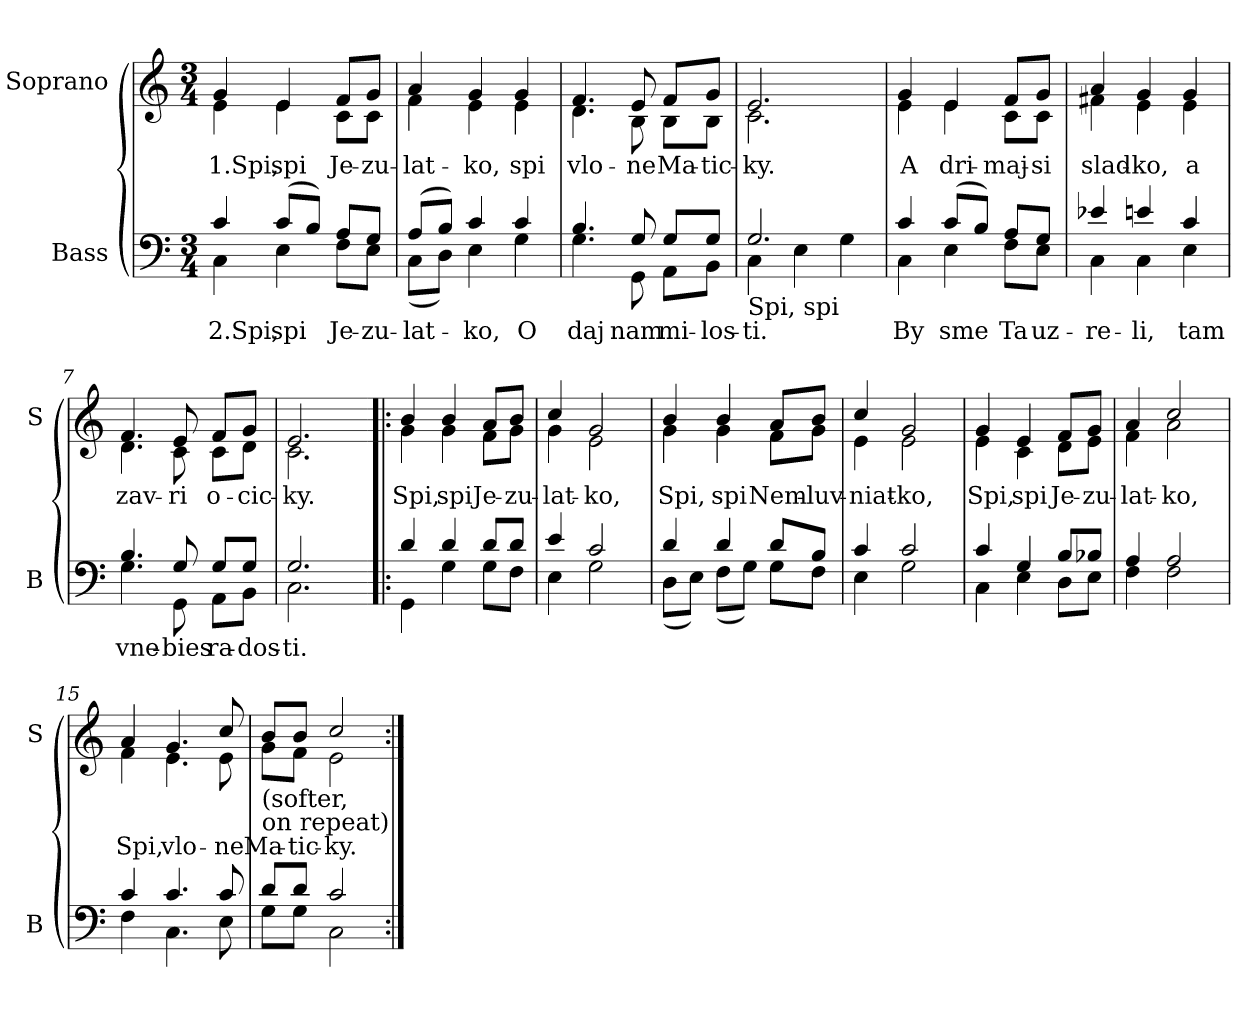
**kern	**text	**kern	**text
*part2	*part2	*part1	*part1
*staff2	*staff2	*staff1	*staff1
*I"Bass	*	*I"Soprano	*
*I'B	*	*I'S	*
*clefF4	*	*clefG2	*
*k[]	*	*k[]	*
*C:	*	*C:	*
*M3/4	*	*M3/4	*
=1	=1	=1	=1
!	!LO:LY:a	!	!LO:LY:b
*^	*	*^	*
4c/	4C\	2.Spi,	4g/	4e\	1.Spi,
!	!	!LO:LY:a	!	!	!LO:LY:b
(>8c/L	4E\	spi	4e/	4e\	spi
8B/J)	.	.	.	.	.
!	!	!LO:LY:a	!	!	!LO:LY:b
8A/L	8F\L	Je-	8f/L	8c\L	Je-
!	!	!LO:LY:a	!	!	!LO:LY:b
8G/J	8E\J	-zu-	8g/J	8c\J	-zu-
=2	=2	=2	=2	=2	=2
!	!	!LO:LY:a	!	!	!LO:LY:b
!	!	!	!	!	!LO:LY:b
(>8A/L	(<8C\L	-lat-	4a/	4f\	lat-
8B/J)	8D\J)	.	.	.	.
!	!	!LO:LY:a	!	!	!LO:LY:b
4c/	4E\	-ko,	4g/	4e\	-ko,
!	!	!LO:LY:a	!	!	!LO:LY:b
4c/	4G\	O	4g/	4e\	spi
=3	=3	=3	=3	=3	=3
!	!	!LO:LY:a	!	!	!LO:LY:b
4.B/	4.G\	daj	4.f/	4.d\	-vlo-
!	!	!LO:LY:a	!	!	!LO:LY:b
8G/	8GG\	nam	8e/	8B\	-ne
!	!	!LO:LY:a	!	!	!LO:LY:b
8G/L	8AA\L	mi-	8f/L	8B\L	Ma-
!	!	!LO:LY:a	!	!	!LO:LY:b
8G/J	8BB\J	-los-	8g/J	8B\J	-tic-
=4	=4	=4	=4	=4	=4
!LO:TX:b:t=Spi, spi	!	!	!	!	!
!	!	!LO:LY:a	!	!	!LO:LY:b
2.G/	4C\	-ti.	2.e/	2.c\	-ky.
.	4E\	.	.	.	.
.	4G\	.	.	.	.
!!LO:LB:g=z	!!
=5	=5	=5	=5	=5	=5
!	!	!LO:LY:a	!	!	!LO:LY:b
4c/	4C\	By	4g/	4e\	A
!	!	!LO:LY:a	!	!	!LO:LY:b
(>8c/L	4E\	sme	4e/	4e\	dri-
8B/J)	.	.	.	.	.
!	!	!LO:LY:a	!	!	!LO:LY:b
8A/L	8F\L	Ta	8f/L	8c\L	-maj-
!	!	!LO:LY:a	!	!	!LO:LY:b
8G/J	8E\J	uz-	8g/J	8c\J	-si
=6	=6	=6	=6	=6	=6
!	!	!LO:LY:a	!	!	!LO:LY:b
4e-X/	4C\	-re-	4a/	4f#X\	slad-
!	!	!LO:LY:a	!	!	!LO:LY:b
4en/	4C\	-li,	4g/	4e\	-ko,
!	!	!LO:LY:a	!	!	!LO:LY:b
4c/	4E\	tam	4g/	4e\	a
=7	=7	=7	=7	=7	=7
!	!	!LO:LY:a	!	!	!LO:LY:b
4.B/	4.G\	vne-	4.f/	4.d\	zav-
!	!	!LO:LY:a	!	!	!LO:LY:b
8G/	8GG\	-bies	8e/	8c\	-ri
!	!	!LO:LY:a	!	!	!LO:LY:b
8G/L	8AA\L	ra-	8f/L	8c\L	o-
!	!	!LO:LY:a	!	!	!LO:LY:b
8G/J	8BB\J	-dos-	8g/J	8d\J	-cic-
=8	=8	=8	=8	=8	=8
!	!	!LO:LY:a	!	!	!LO:LY:b
2.G/	2.C\	-ti.	2.e/	2.c\	-ky.
!!LO:LB:g=z	!!
=9!|:	=9!|:	=9!|:	=9!|:	=9!|:	=9!|:
!	!	!	!	!	!LO:LY:b
4d/	4GG\	.	4b/	4g\	Spi,
!	!	!	!	!	!LO:LY:b
4d/	4G\	.	4b/	4g\	spi
!	!	!	!	!	!LO:LY:b
8d/L	8G\L	.	8a/L	8f\L	Je-
!	!	!	!	!	!LO:LY:b
8d/J	8F\J	.	8b/J	8g\J	-zu-
=10	=10	=10	=10	=10	=10
!	!	!	!	!	!LO:LY:b
4e/	4E\	.	4cc/	4g\	-lat-
!	!	!	!	!	!LO:LY:b
2c/	2G\	.	2g/	2e\	-ko,
=11	=11	=11	=11	=11	=11
!	!	!	!	!	!LO:LY:b
4d/	(<8D\L	.	4b/	4g\	Spi,
.	8E\J)	.	.	.	.
!	!	!	!	!	!LO:LY:b
4d/	(<8F\L	.	4b/	4g\	spi
.	8G\J)	.	.	.	.
!	!	!	!	!	!LO:LY:b
8d/L	8G\L	.	8a/L	8f\L	Nem-
!	!	!	!	!	!LO:LY:b
8B/J	8F\J	.	8b/J	8g\J	-luv-
=12	=12	=12	=12	=12	=12
!	!	!	!	!	!LO:LY:b
4c/	4E\	.	4cc/	4e\	-niat-
!	!	!	!	!	!LO:LY:b
2c/	2G\	.	2g/	2e\	-ko,
!!LO:LB:g=z	!!
=13	=13	=13	=13	=13	=13
!	!	!	!	!	!LO:LY:b
4c/	4C\	.	4g/	4e\	Spi,
!	!	!	!	!	!LO:LY:b
4G/	4E\	.	4e/	4c\	spi
!	!	!	!	!	!LO:LY:b
8B/L	8D\L	.	8f/L	8d\L	Je-
!	!	!	!	!	!LO:LY:b
8B-X/J	8E\J	.	8g/J	8e\J	-zu-
=14	=14	=14	=14	=14	=14
!	!	!	!	!	!LO:LY:b
4A/	4F\	.	4a/	4f\	-lat-
!	!	!	!	!	!LO:LY:b
2A/	2F\	.	2cc/	2a\	-ko,
=15	=15	=15	=15	=15	=15
!	!	!	!	!	!LO:LY:b
4c/	4F\	.	4a/	4f\	Spi,
!	!	!	!	!	!LO:LY:b
4.c/	4.C\	.	4.g/	4.e\	vlo-
!	!	!	!	!	!LO:LY:b
8c/	8E\	.	8cc/	8e\	-ne
=16	=16	=16	=16	=16	=16
!	!	!	!LO:TX:b:t=(softer,\non repeat)	!	!
!	!	!	!	!	!LO:LY:b
8d/L	8G\L	.	8b/L	8g\L	Ma-
!	!	!	!	!	!LO:LY:b
8d/J	8G\J	.	8b/J	8f\J	-tic-
!	!	!	!	!	!LO:LY:b
2c/	2C\	.	2cc/	2e\	-ky.
*v	*v	*	*	*	*
*	*	*v	*v	*
=:|!	=:|!	=:|!	=:|!
*-	*-	*-	*-
